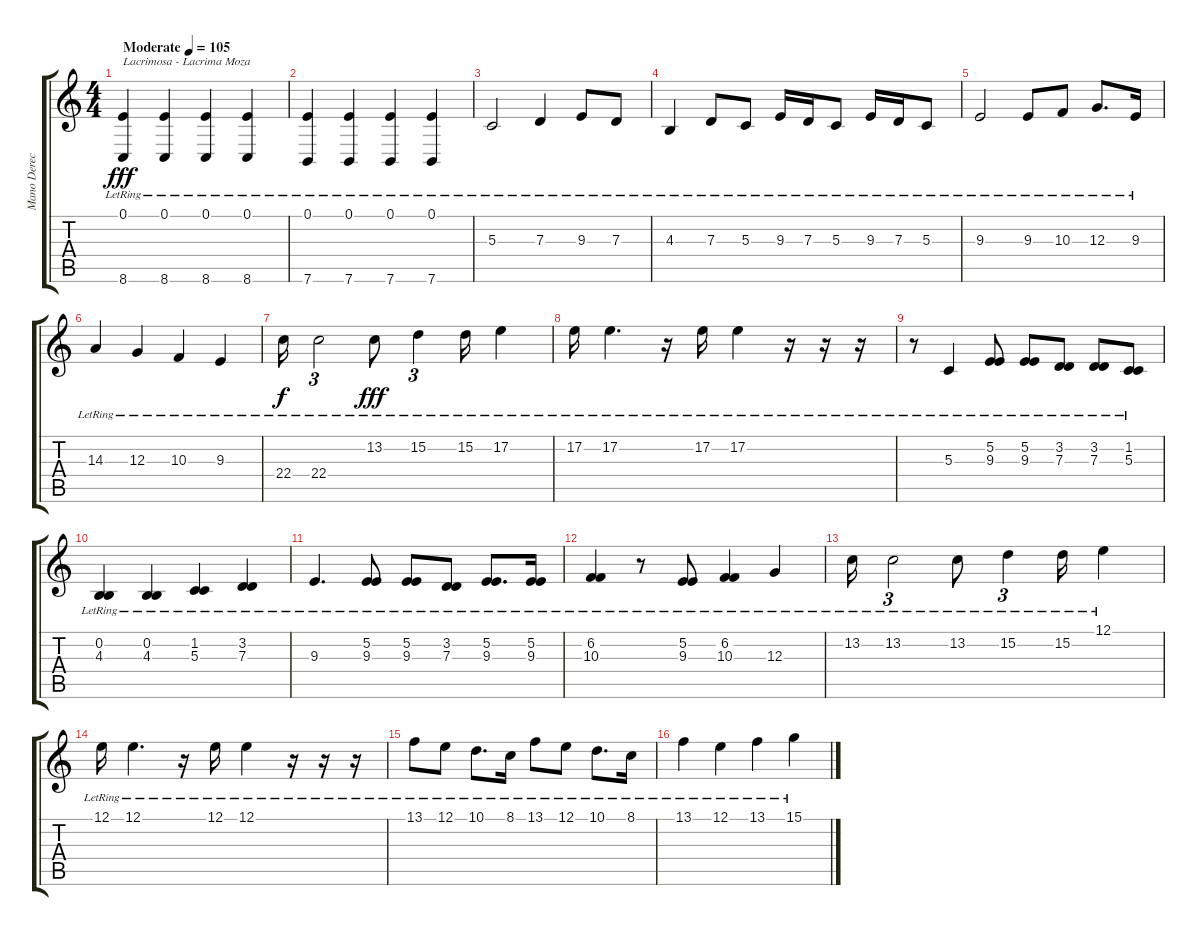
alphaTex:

\track ("Mano Derecha" "Mano Derec") {instrument electricgrandpiano}
\staff {score tabs}
\tuning (E4 B3 G3 D3 A2 E2) {hide}
\ts (4 4)
\tempo (105 "Moderate")
\clef g2
\ks c
(0.1{lr} 8.6{lr}).4{txt "Lacrimosa - Lacrima Moza" dy fff volume 10 instrument electricgrandpiano} (0.1{lr} 8.6{lr}).4 (0.1{lr} 8.6{lr}).4 (0.1{lr} 8.6{lr}).4 |
(0.1{lr} 7.6{lr}).4 (0.1{lr} 7.6{lr}).4 (0.1{lr} 7.6{lr}).4 (0.1{lr} 7.6{lr}).4 |
5.3{lr}.2{volume 16} 7.3{lr}.4 9.3{lr}.8 7.3{lr}.8 |
4.3{lr}.4 7.3{lr}.8 5.3{lr}.8 9.3{lr}.16 7.3{lr}.16 5.3{lr}.8 9.3{lr}.16 7.3{lr}.16 5.3{lr}.8 |
9.3{lr}.2 9.3{lr}.8 10.3{lr}.8 12.3{lr}.8{d} 9.3{lr}.16 |
14.3{lr}.4 12.3{lr}.4 10.3{lr}.4 9.3{lr}.4 |
22.4{lr}.16{dy f} 22.4{lr}.2{tu (3 2)} 13.2{lr}.8{dy fff} 15.2{lr}.4{tu (3 2)} 15.2{lr}.16 17.2{lr}.4 |
17.2{lr}.16 17.2{lr}.4{d} r.16 17.2{lr}.16 17.2{lr}.4 r.16 r.16 r.16 |
r.8 5.3{lr}.4 (5.2{lr} 9.3{lr}).8 (5.2{lr} 9.3{lr}).8 (3.2{lr} 7.3{lr}).8 (3.2{lr} 7.3{lr}).8 (1.2{lr} 5.3{lr}).8 |
(0.2{lr} 4.3{lr}).4 (0.2{lr} 4.3{lr}).4 (1.2{lr} 5.3{lr}).4 (3.2{lr} 7.3{lr}).4 |
9.3{lr}.4{d} (5.2{lr} 9.3{lr}).8 (5.2{lr} 9.3{lr}).8 (3.2{lr} 7.3{lr}).8 (5.2{lr} 9.3{lr}).8{d} (5.2{lr} 9.3{lr}).16 |
(6.2{lr} 10.3{lr}).4 r.8 (5.2{lr} 9.3{lr}).8 (6.2{lr} 10.3{lr}).4 12.3{lr}.4 |
13.2{lr}.16 13.2{lr}.2{tu (3 2)} 13.2{lr}.8 15.2{lr}.4{tu (3 2)} 15.2{lr}.16 12.1{lr}.4 |
12.1{lr}.16 12.1{lr}.4{d} r.16 12.1{lr}.16 12.1{lr}.4 r.16 r.16 r.16 |
13.1{lr}.8 12.1{lr}.8 10.1{lr}.8{d} 8.1{lr}.16 13.1{lr}.8 12.1{lr}.8 10.1{lr}.8{d} 8.1{lr}.16 |
13.1{lr}.4 12.1{lr}.4 13.1{lr}.4 15.1{lr}.4
